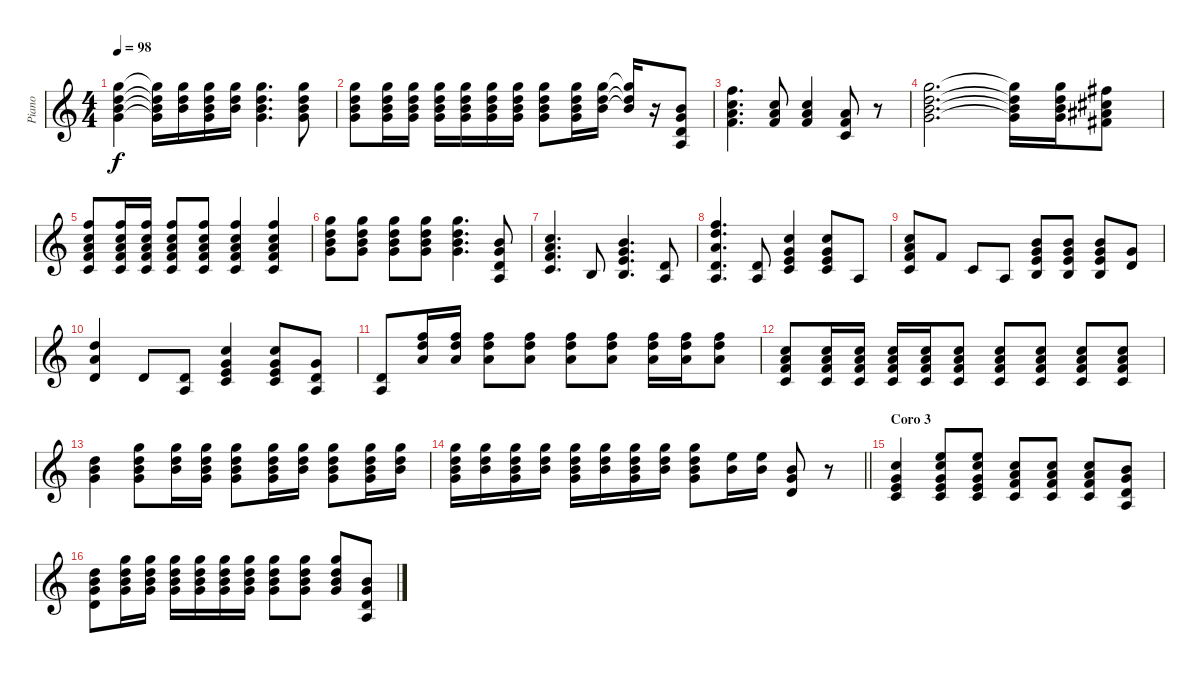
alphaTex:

\track ("Piano" "Piano") {instrument acousticgrandpiano}
\staff {score}
\tuning (E4 B3 G3 D3 A2 E2) {hide}
\ts (4 4)
\tempo 98
\clef g2
\ks c
(15.1 15.2 16.3 17.4).4{dy f} (15.1{t} 15.2{t} 16.3{t} 17.4{t}).16 (15.1 15.2 16.3).16 (15.1 15.2 16.3 17.4).16 (15.1 15.2 16.3).16 (15.1 15.2 16.3 17.4).4{d} (15.1 15.2 16.3 17.4).8 |
(15.1 15.2 16.3 17.4).8 (15.1 15.2 16.3 17.4).16 (15.1 15.2 16.3 17.4).16 (15.1 15.2 16.3 17.4).16 (15.1 15.2 16.3 17.4).16 (15.1 15.2 16.3 17.4).16 (15.1 15.2 16.3 17.4).16 (15.1 15.2 16.3 17.4).8 (15.1 15.2 16.3 17.4).16 (15.1 15.2 16.3).16 (15.1{t} 15.2{t} 16.3{t}).16 r.16 (12.2 12.3 12.4 12.5).8 |
(13.1 13.2 14.3 15.4).4{d} (13.2 14.3 15.4).8 (13.2 14.3 15.4).4 (14.3 15.4 15.5).8 r.8 |
(15.1 15.2 16.3 17.4).2{d} (15.1{t} 15.2{t} 16.3{t} 17.4{t}).16 (15.1 15.2 16.3 17.4).16 (14.1 14.2 15.3 16.4).8 |
(13.1 13.2 14.3 15.4 15.5).8 (13.1 13.2 14.3 15.4 15.5).16 (13.1 13.2 14.3 15.4 15.5).16 (13.1 13.2 14.3 15.4 15.5).8 (13.1 13.2 14.3 15.4 15.5).8 (13.1 13.2 14.3 15.4 15.5).4 (13.1 13.2 14.3 15.4 15.5).4 |
(15.1 15.2 16.3 17.4).8 (15.1 15.2 16.3 17.4).8 (15.1 15.2 16.3 17.4).8 (15.1 15.2 16.3 17.4).8 (15.1 15.2 16.3 17.4).4{d} (16.3 17.4 17.5 17.6).8 |
(13.2 14.3 15.4 15.5).4{d} 14.5.8 (12.2 12.3 14.4 14.5).4{d} (12.4 12.5).8 |
(13.1 15.2 14.3 12.4 12.5).4{d} (12.4 12.5).8 (8.1 8.2 9.3 10.4).4 (8.1 8.2 9.3 10.4).8 7.4.8 |
(8.1 10.2 10.3 10.4).8 10.3.8 10.4.8 7.4.8 (7.1 8.2 9.3 9.4).8 (7.1 8.2 9.3 9.4).8 (7.1 8.2 9.3 9.4).8 (8.2 7.3).8 |
(10.1 10.2 12.4).4 7.3.8 (7.3 7.4).8 (8.1 8.2 9.3 10.4).4 (8.1 8.2 9.3 10.4).8 (8.2 7.3 7.4).8 |
(7.3 7.4).8 (13.1 15.2 14.3).16 (13.1 15.2 14.3).16 (13.1 15.2 14.3).8 (13.1 15.2 14.3).8 (13.1 15.2 14.3).8 (13.1 15.2 14.3).8 (13.1 15.2 14.3).16 (13.1 15.2 14.3).16 (13.1 15.2 14.3).8 |
(13.2 14.3 15.4 15.5).8 (13.2 14.3 15.4 15.5).16 (13.2 14.3 15.4 15.5).16 (13.2 14.3 15.4 15.5).16 (13.2 14.3 15.4 15.5).16 (13.2 14.3 15.4 15.5).8 (13.2 14.3 15.4 15.5).8 (13.2 14.3 15.4 15.5).8 (13.2 14.3 15.4 15.5).8 (13.2 14.3 15.4 15.5).8 |
(15.2 16.3 17.4).4 (15.1 15.2 16.3 17.4).8 (15.1 15.2 16.3).16 (15.1 15.2 16.3 17.4).16 (15.1 15.2 16.3 17.4).8 (15.1 15.2 16.3 17.4).16 (15.1 15.2 16.3).16 (15.1 15.2 16.3 17.4).8 (15.1 15.2 16.3 17.4).16 (15.1 15.2 16.3).16 |
\barLineRight lightlight
(15.1 15.2 16.3 17.4).16 (15.1 15.2 16.3).16 (15.1 15.2 16.3 17.4).16 (15.1 15.2 16.3).16 (15.1 15.2 16.3 17.4).16 (15.1 15.2 16.3).16 (15.1 15.2 16.3 17.4).16 (15.1 15.2 16.3).16 (15.1 15.2 16.3 17.4).8 (17.2 16.3).16 (17.2 16.3).16 (16.3 17.4 17.5).8 r.8 |
\section ("" "Coro 3")
(0.1 17.3 17.4 15.5).4 (0.1 17.2 17.3 17.4 15.5).8 (0.1 17.2 17.3 17.4 15.5).8 (13.2 14.3 15.4 15.5).8 (13.2 14.3 15.4 15.5).8 (13.2 14.3 15.4 15.5).8 (12.2 12.3 12.4 12.5).8 |
(10.1 12.2 12.3 12.4).8 (15.1 15.2 16.3 17.4).16 (15.1 15.2 16.3 17.4).16 (15.1 15.2 16.3 17.4).16 (15.1 15.2 16.3 17.4).16 (15.1 15.2 16.3 17.4).16 (15.1 15.2 16.3 17.4).16 (15.1 15.2 16.3 17.4).8 (15.1 15.2 16.3 17.4).8 (15.1 15.2 16.3 17.4).8 (16.3 17.4 17.5 17.6).8
